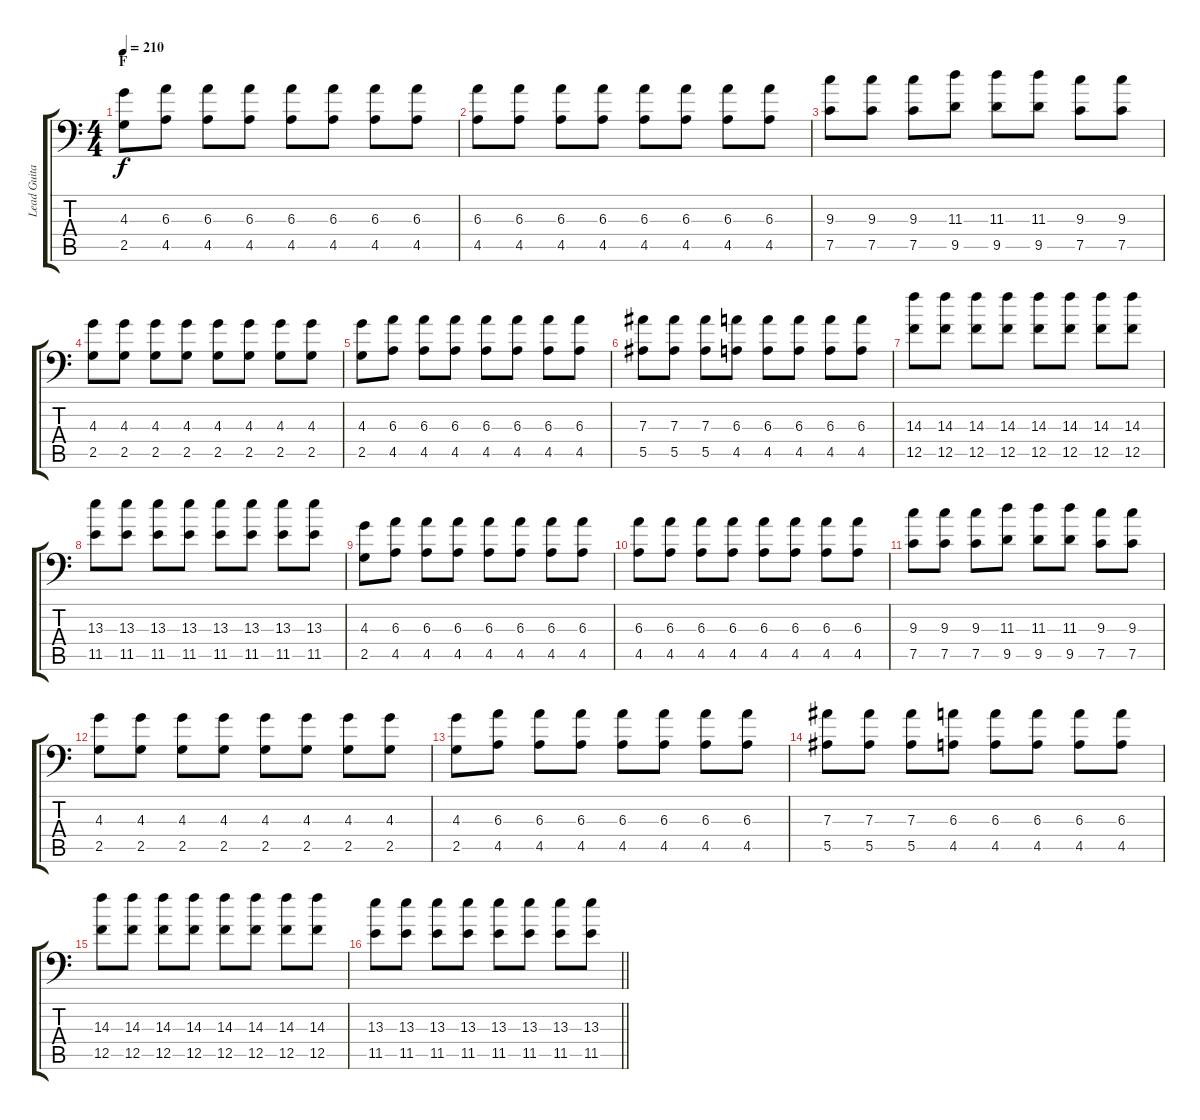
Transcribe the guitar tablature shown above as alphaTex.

\track ("Lead Guitar: Michael Bujaki" "Lead Guita") {instrument overdrivenguitar}
\staff {score tabs}
\tuning (C4 G3 Eb3 Bb2 F2 Bb1) {hide}
\ts (4 4)
\section ("" "F")
\tempo 210
\clef f4
\ks c
(4.3 2.5).8{dy f} (6.3 4.5).8 (6.3 4.5).8 (6.3 4.5).8 (6.3 4.5).8 (6.3 4.5).8 (6.3 4.5).8 (6.3 4.5).8 |
(6.3 4.5).8 (6.3 4.5).8 (6.3 4.5).8 (6.3 4.5).8 (6.3 4.5).8 (6.3 4.5).8 (6.3 4.5).8 (6.3 4.5).8 |
(9.3 7.5).8 (9.3 7.5).8 (9.3 7.5).8 (11.3 9.5).8 (11.3 9.5).8 (11.3 9.5).8 (9.3 7.5).8 (9.3 7.5).8 |
(4.3 2.5).8 (4.3 2.5).8 (4.3 2.5).8 (4.3 2.5).8 (4.3 2.5).8 (4.3 2.5).8 (4.3 2.5).8 (4.3 2.5).8 |
(4.3 2.5).8 (6.3 4.5).8 (6.3 4.5).8 (6.3 4.5).8 (6.3 4.5).8 (6.3 4.5).8 (6.3 4.5).8 (6.3 4.5).8 |
(7.3 5.5).8 (7.3 5.5).8 (7.3 5.5).8 (6.3 4.5).8 (6.3 4.5).8 (6.3 4.5).8 (6.3 4.5).8 (6.3 4.5).8 |
(14.3 12.5).8 (14.3 12.5).8 (14.3 12.5).8 (14.3 12.5).8 (14.3 12.5).8 (14.3 12.5).8 (14.3 12.5).8 (14.3 12.5).8 |
(13.3 11.5).8 (13.3 11.5).8 (13.3 11.5).8 (13.3 11.5).8 (13.3 11.5).8 (13.3 11.5).8 (13.3 11.5).8 (13.3 11.5).8 |
(4.3 2.5).8 (6.3 4.5).8 (6.3 4.5).8 (6.3 4.5).8 (6.3 4.5).8 (6.3 4.5).8 (6.3 4.5).8 (6.3 4.5).8 |
(6.3 4.5).8 (6.3 4.5).8 (6.3 4.5).8 (6.3 4.5).8 (6.3 4.5).8 (6.3 4.5).8 (6.3 4.5).8 (6.3 4.5).8 |
(9.3 7.5).8 (9.3 7.5).8 (9.3 7.5).8 (11.3 9.5).8 (11.3 9.5).8 (11.3 9.5).8 (9.3 7.5).8 (9.3 7.5).8 |
(4.3 2.5).8 (4.3 2.5).8 (4.3 2.5).8 (4.3 2.5).8 (4.3 2.5).8 (4.3 2.5).8 (4.3 2.5).8 (4.3 2.5).8 |
(4.3 2.5).8 (6.3 4.5).8 (6.3 4.5).8 (6.3 4.5).8 (6.3 4.5).8 (6.3 4.5).8 (6.3 4.5).8 (6.3 4.5).8 |
(7.3 5.5).8 (7.3 5.5).8 (7.3 5.5).8 (6.3 4.5).8 (6.3 4.5).8 (6.3 4.5).8 (6.3 4.5).8 (6.3 4.5).8 |
(14.3 12.5).8 (14.3 12.5).8 (14.3 12.5).8 (14.3 12.5).8 (14.3 12.5).8 (14.3 12.5).8 (14.3 12.5).8 (14.3 12.5).8 |
\barLineRight lightlight
(13.3 11.5).8 (13.3 11.5).8 (13.3 11.5).8 (13.3 11.5).8 (13.3 11.5).8 (13.3 11.5).8 (13.3 11.5).8 (13.3 11.5).8
